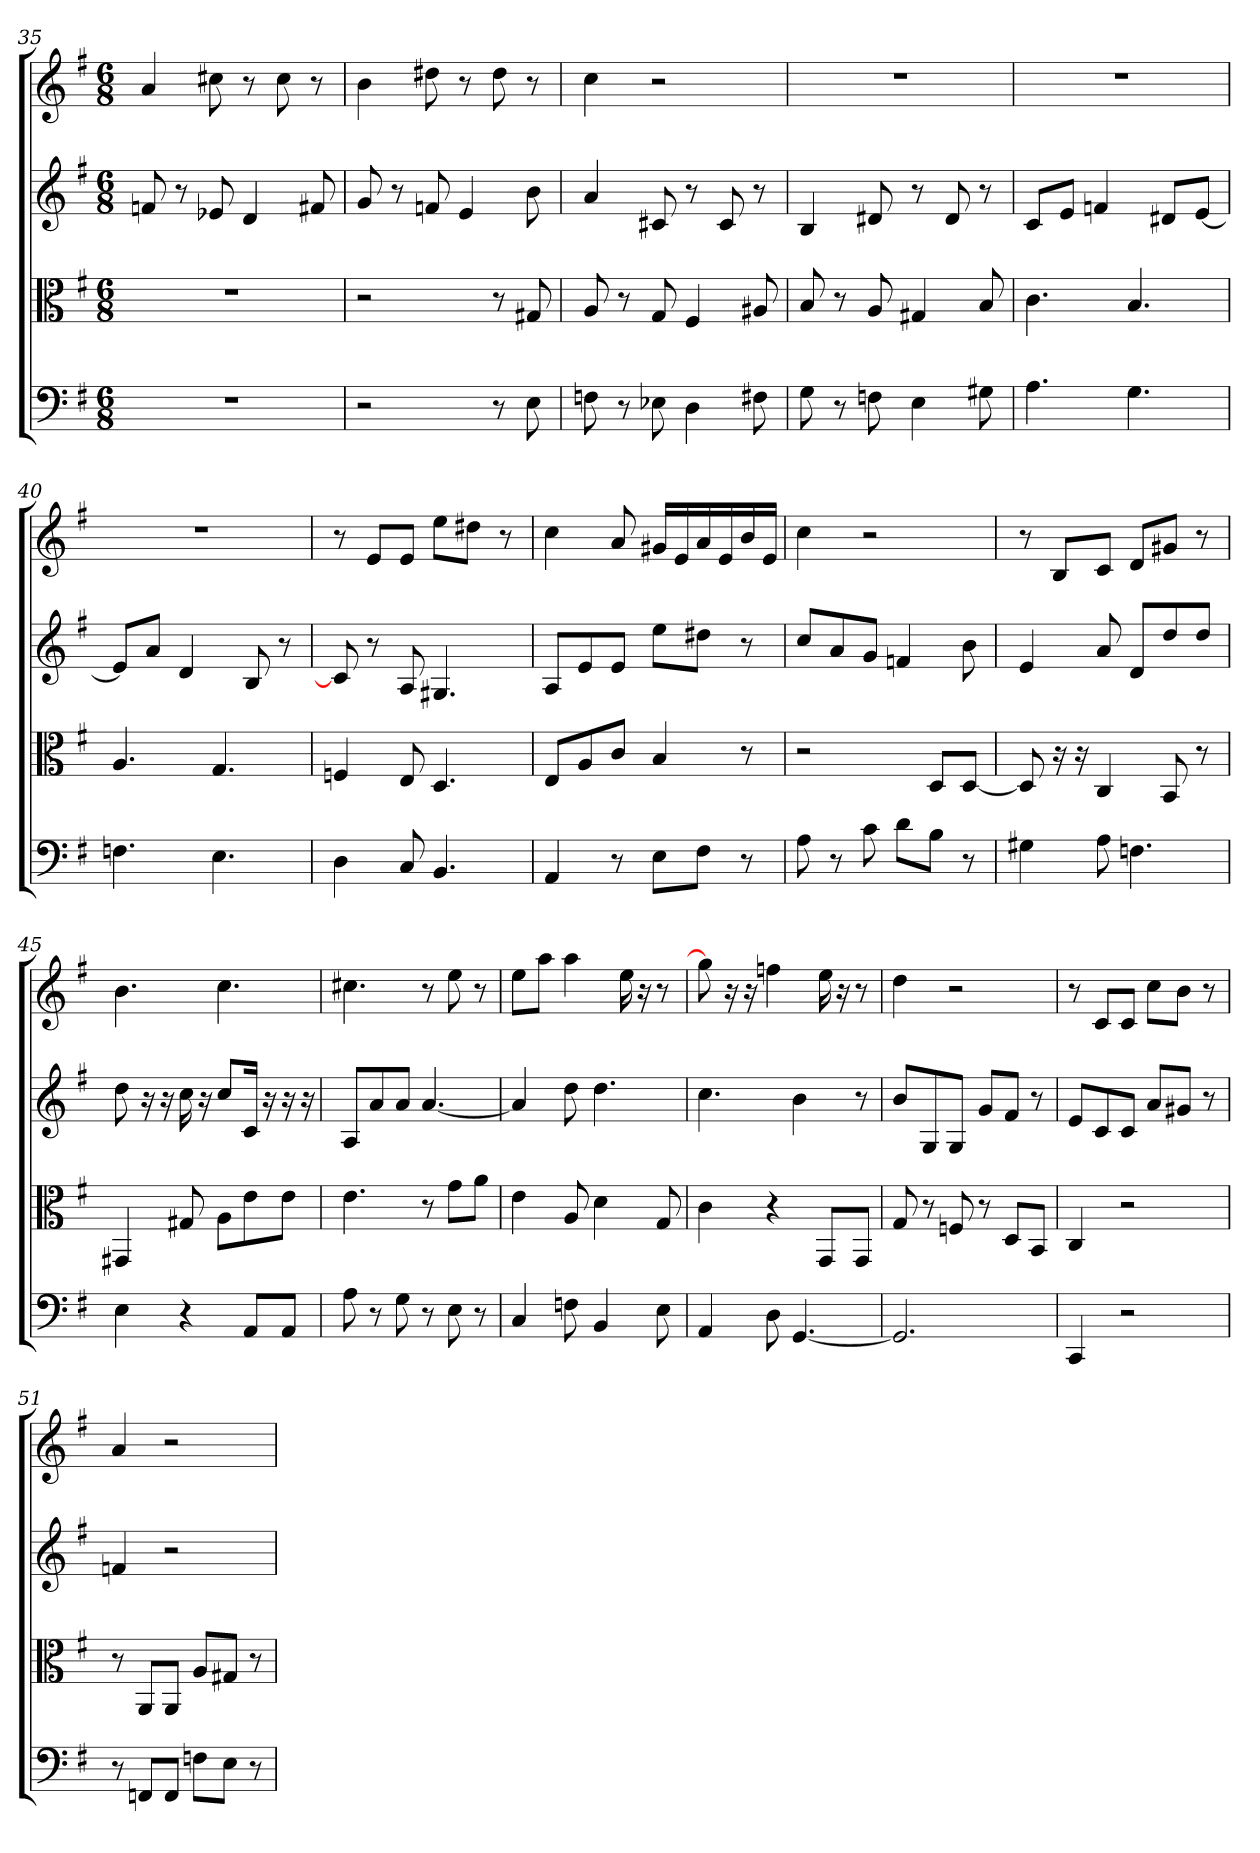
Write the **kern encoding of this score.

**kern	**kern	**kern	**kern
*part4	*part3	*part2	*part1
*staff4	*staff3	*staff2	*staff1
*clefF4	*clefC3	*clefG2	*clefG2
*k[f#]	*k[f#]	*k[f#]	*k[f#]
*G:	*G:	*G:	*G:
*M6/8	*M6/8	*M6/8	*M6/8
=35	=35	=35	=35
2.r	2.r	8fn	4a
.	.	8r	.
.	.	8e-X	8cc#X
.	.	4d	8r
.	.	.	8cc#
.	.	8f#X	8r
=36	=36	=36	=36
2r	2r	8g	4b
.	.	8r	.
.	.	8fn	8dd#X
.	.	4e	8r
8r	8r	.	8dd#
8E	8G#X	8b	8r
=37	=37	=37	=37
8Fn	8A	4a	4cc
8r	8r	.	.
8E-X	8G	8c#X	2r
4D	4F#	8r	.
.	.	8c#	.
8F#X	8A#X	8r	.
=38	=38	=38	=38
8G	8B	4B	2.r
8r	8r	.	.
8Fn	8A	8d#X	.
4E	4G#X	8r	.
.	.	8d#	.
8G#X	8B	8r	.
=39	=39	=39	=39
4.A	4.c	8c/L	2.r
.	.	8e/J	.
.	.	4fn	.
4.G	4.B	.	.
.	.	8d#X/L	.
.	.	[8e/J	.
=40	=40	=40	=40
4.Fn	4.A	8e/L]	2.r
.	.	8a/J	.
.	.	4d	.
4.E	4.G	.	.
.	.	8B	.
.	.	8r	.
=41	=41	=41	=41
4D	4Fn	8c]	8r
.	.	8r	8e/L
8C	8E	8A	8e/J
4.BB	4.D	4.G#X	8ee\L
.	.	.	8dd#X\J
.	.	.	8r
=42	=42	=42	=42
4AA	8E/L	8A/L	4cc
.	8A/	8e/	.
8r	8c/J	8e/J	8a
8E\L	4B	8ee\L	16g#X/LL
.	.	.	16e/
8F#\J	.	8dd#X\J	16a/
.	.	.	16e/
8r	8r	8r	16b/
.	.	.	16e/JJ
=43	=43	=43	=43
8A	2r	8cc/L	4cc
8r	.	8a/	.
8c	.	8g/J	2r
8d\L	.	4fn	.
8B\J	8D/L	.	.
8r	[8D/J	8b	.
=44	=44	=44	=44
4G#X	8D]	4e	8r
.	16r	.	8B/L
.	16r	.	.
8A	4C	8a	8c/J
4.Fn	.	8d/L	8d/L
.	8BB	8dd/	8g#X/J
.	8r	8dd/J	8r
=45	=45	=45	=45
4E	4GG#X	8dd	4.b
.	.	16r	.
.	.	16r	.
4r	8G#X	16cc	.
.	.	16r	.
.	8A\L	8cc/L	4.cc
8AA/L	8e\	16c/Jk	.
.	.	16r	.
8AA/J	8e\J	16r	.
.	.	16r	.
=46	=46	=46	=46
8A	4.e	8A/L	4.cc#X
8r	.	8a/	.
8G	.	8a/J	.
8r	8r	[4.a	8r
8E	8g\L	.	8ee
8r	8a\J	.	8r
=47	=47	=47	=47
4C	4e	4a]	8ee\L
.	.	.	8aa\J
8Fn	8A	8dd	4aa
4BB	4d	4.dd	.
.	.	.	16ee
.	.	.	16r
8E	8G	.	8r
=48	=48	=48	=48
4AA	4c	4.cc	8gg]
.	.	.	16r
.	.	.	16r
8D	4r	.	4ffn
[4.GG	.	4b	.
.	8GG/L	.	16ee
.	.	.	16r
.	8GG/J	8r	8r
=49	=49	=49	=49
2.GG]	8G	8b/L	4dd
.	8r	8G/	.
.	8Fn	8G/J	2r
.	8r	8g/L	.
.	8D/L	8f#/J	.
.	8BB/J	8r	.
=50	=50	=50	=50
4CC	4C	8e/L	8r
.	.	8c/	8c/L
2r	2r	8c/J	8c/J
.	.	8a/L	8cc\L
.	.	8g#X/J	8b\J
.	.	8r	8r
=51	=51	=51	=51
8r	8r	4fn	4a
8FFn/L	8AA/L	.	.
8FF/J	8AA/J	2r	2r
8Fn\L	8A/L	.	.
8E\J	8G#X/J	.	.
8r	8r	.	.
=	=	=	=
*-	*-	*-	*-
